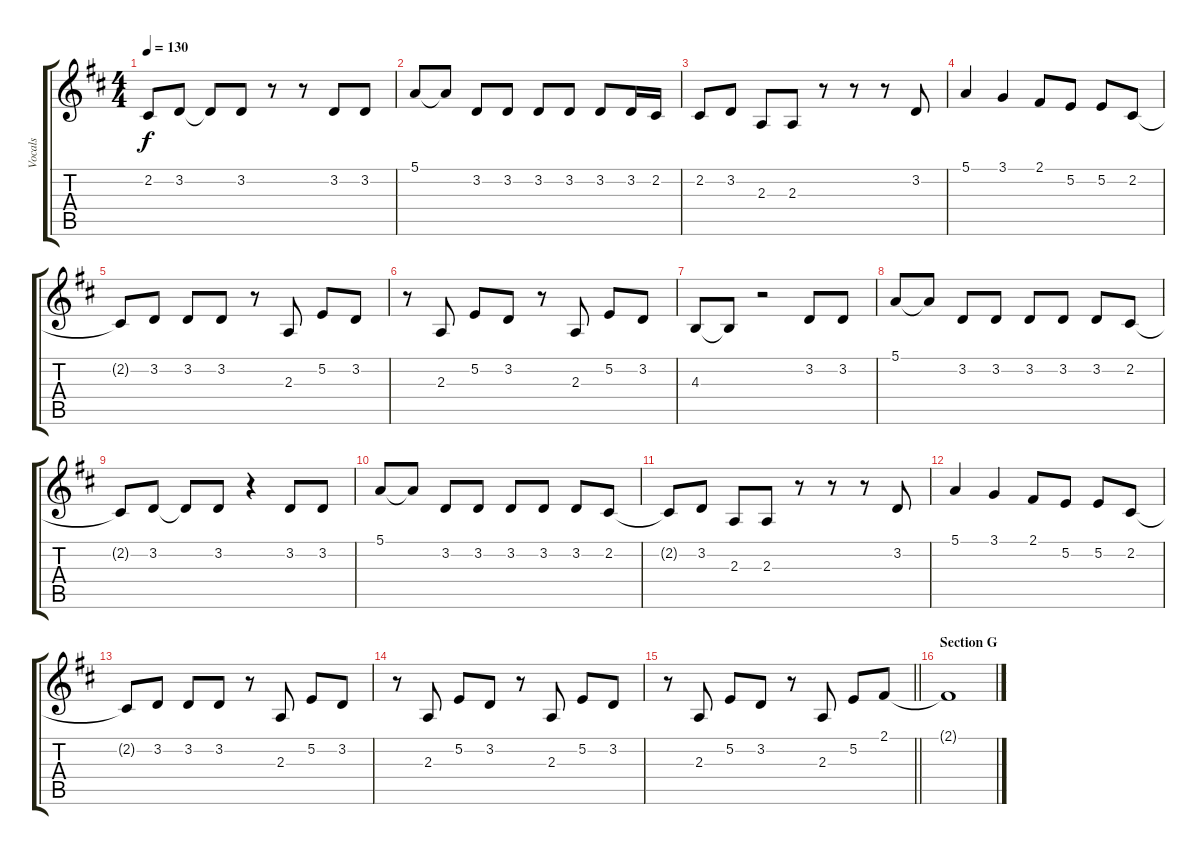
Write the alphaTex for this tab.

\track ("Vocals" "Vocals") {instrument altosax}
\staff {score tabs}
\tuning (E4 B3 G3 D3 A2 E2) {hide}
\ts (4 4)
\tempo 130
\clef g2
\ks d
2.2{t}.8{dy f} 3.2.8 3.2{t}.8 3.2.8 r.8 r.8 3.2.8 3.2.8 |
5.1.8 5.1{t}.8 3.2.8 3.2.8 3.2.8 3.2.8 3.2.8 3.2.16 2.2.16 |
2.2.8 3.2.8 2.3.8 2.3.8 r.8 r.8 r.8 3.2.8 |
5.1.4 3.1.4 2.1.8 5.2.8 5.2.8 2.2.8 |
2.2{t}.8 3.2.8 3.2.8 3.2.8 r.8 2.3.8 5.2.8 3.2.8 |
r.8 2.3.8 5.2.8 3.2.8 r.8 2.3.8 5.2.8 3.2.8 |
4.3.8 4.3{t}.8 r.2 3.2.8 3.2.8 |
5.1.8 5.1{t}.8 3.2.8 3.2.8 3.2.8 3.2.8 3.2.8 2.2.8 |
2.2{t}.8 3.2.8 3.2{t}.8 3.2.8 r.4 3.2.8 3.2.8 |
5.1.8 5.1{t}.8 3.2.8 3.2.8 3.2.8 3.2.8 3.2.8 2.2.8 |
2.2{t}.8 3.2.8 2.3.8 2.3.8 r.8 r.8 r.8 3.2.8 |
5.1.4 3.1.4 2.1.8 5.2.8 5.2.8 2.2.8 |
2.2{t}.8 3.2.8 3.2.8 3.2.8 r.8 2.3.8 5.2.8 3.2.8 |
r.8 2.3.8 5.2.8 3.2.8 r.8 2.3.8 5.2.8 3.2.8 |
\barLineRight lightlight
r.8 2.3.8 5.2.8 3.2.8 r.8 2.3.8 5.2.8 2.1.8 |
\section ("" "Section G")
2.1{t}.1
